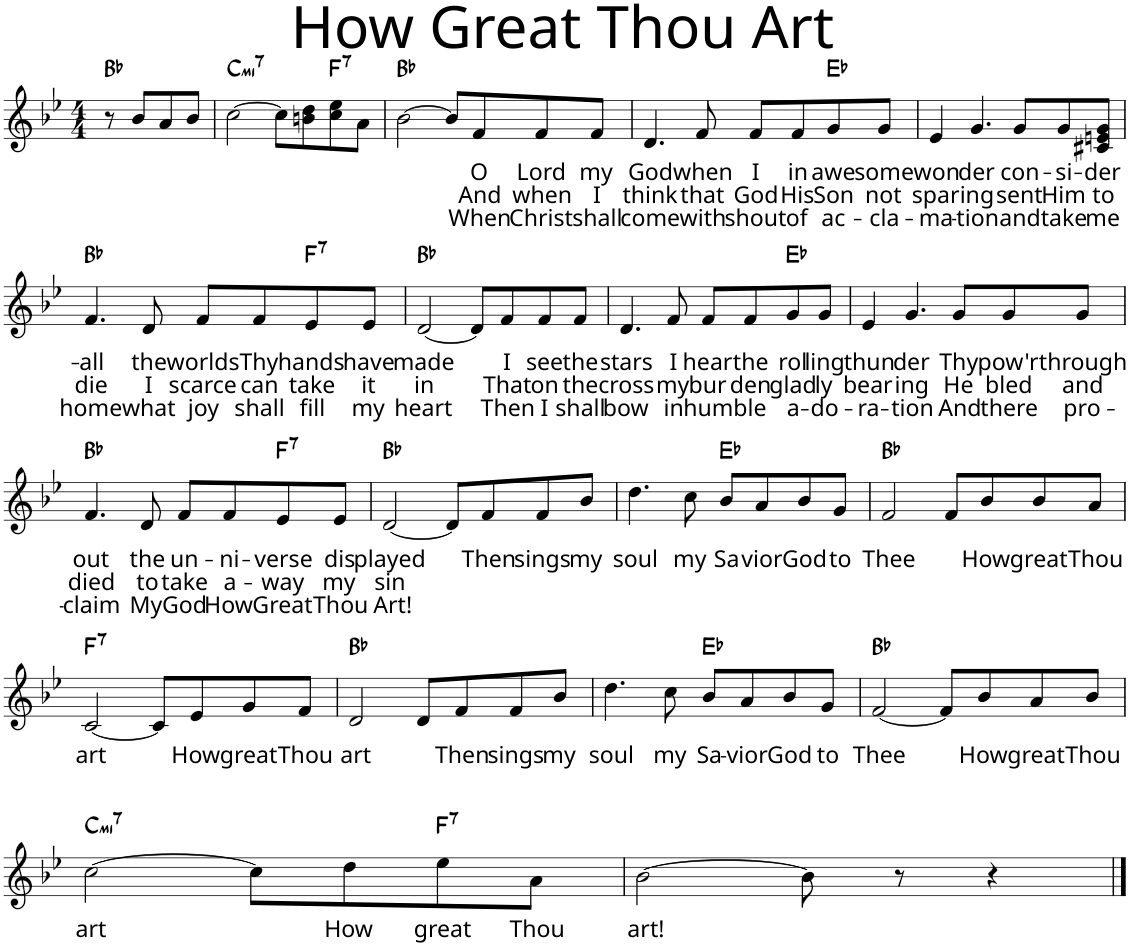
**kern	**text	**text	**text	**harte
*part1	*part1	*part1	*part1	*part1
*staff1	*staff1	*staff1	*staff1	*
*I"Piano	*	*	*	*
*I'Pno	*	*	*	*
*clefG2	*	*	*	*
*k[b-e-]	*	*	*	*
*M4/4	*	*	*	*
=	=	=	=	=
8r	.	.	.	Bb:maj
8b-/L	.	.	.	.
8a/	.	.	.	.
8b-/J	.	.	.	.
=1	=1	=1	=1	=1
!	!	!	!	!LO:H:kt=mi7
[2cc\	.	.	.	C:min7
8cc\L]	.	.	.	.
8bn\ 8dd\	.	.	.	.
!	!	!	!	!LO:H:kt=7
8cc\ 8ee-\	.	.	.	F:7
8a\J	.	.	.	.
=2	=2	=2	=2	=2
[2b-\	.	.	.	Bb:maj
8b-/L]	.	.	.	.
!	!LO:LY:b	!LO:LY:b	!LO:LY:b	!
8f/	O	And	When	.
!	!LO:LY:b	!LO:LY:b	!LO:LY:b	!
8f/	Lord	when	Christ	.
!	!LO:LY:b	!LO:LY:b	!LO:LY:b	!
8f/J	my	I	shall	.
=3	=3	=3	=3	=3
!	!LO:LY:b	!LO:LY:b	!LO:LY:b	!
4.d/	God	think	come	.
!	!LO:LY:b	!LO:LY:b	!LO:LY:b	!
8f/	when	that	with	.
!	!LO:LY:b	!LO:LY:b	!LO:LY:b	!
8f/L	I	God	shout	.
!	!LO:LY:b	!LO:LY:b	!LO:LY:b	!
8f/	in	His	of	.
!	!LO:LY:b	!LO:LY:b	!LO:LY:b	!
8g/	awe-	Son	ac-	Eb:maj
!	!LO:LY:b	!LO:LY:b	!LO:LY:b	!
8g/J	-some	not	-cla-	.
=4	=4	=4	=4	=4
!	!LO:LY:b	!LO:LY:b	!LO:LY:b	!
4e-/	won	spar-	-ma-	.
!	!LO:LY:b	!LO:LY:b	!LO:LY:b	!
4.g/	der	-ing	-tion	.
!	!LO:LY:b	!LO:LY:b	!LO:LY:b	!
8g/L	con-	sent	and	.
!	!LO:LY:b	!LO:LY:b	!LO:LY:b	!
8g/	-si-	Him	take	.
!	!LO:LY:b	!LO:LY:b	!LO:LY:b	!
8c#X/ 8en/ 8g/J	-der-	to	me	.
!!LO:LB:g=z
=5	=5	=5	=5	=5
!	!LO:LY:b	!LO:LY:b	!LO:LY:b	!
4.f/	-all	die	home	Bb:maj
!	!LO:LY:b	!LO:LY:b	!LO:LY:b	!
8d/	the	I	what	.
!	!LO:LY:b	!LO:LY:b	!LO:LY:b	!
8f/L	worlds	scarce	joy	.
!	!LO:LY:b	!LO:LY:b	!LO:LY:b	!
8f/	Thy	can	shall	.
!	!LO:LY:b	!LO:LY:b	!LO:LY:b	!LO:H:kt=7
8e-/	hands	take	fill	F:7
!	!LO:LY:b	!LO:LY:b	!LO:LY:b	!
8e-/J	have	it	my	.
=6	=6	=6	=6	=6
!	!LO:LY:b	!LO:LY:b	!LO:LY:b	!
[2d/	made	in	heart	Bb:maj
8d/L]	.	.	.	.
!	!LO:LY:b	!LO:LY:b	!LO:LY:b	!
8f/	I	That	Then	.
!	!LO:LY:b	!LO:LY:b	!LO:LY:b	!
8f/	see	on	I	.
!	!LO:LY:b	!LO:LY:b	!LO:LY:b	!
8f/J	the	the	shall	.
=7	=7	=7	=7	=7
!	!LO:LY:b	!LO:LY:b	!LO:LY:b	!
4.d/	stars	cross	bow	.
!	!LO:LY:b	!LO:LY:b	!LO:LY:b	!
8f/	I	my	in	.
!	!LO:LY:b	!LO:LY:b	!LO:LY:b	!
8f/L	hear	bur-	hum-	.
!	!LO:LY:b	!LO:LY:b	!LO:LY:b	!
8f/	the	-den	-ble	.
!	!LO:LY:b	!LO:LY:b	!LO:LY:b	!
8g/	rol-	glad-	a-	Eb:maj
!	!LO:LY:b	!LO:LY:b	!LO:LY:b	!
8g/J	-ling	-ly	-do-	.
=8	=8	=8	=8	=8
!	!LO:LY:b	!LO:LY:b	!LO:LY:b	!
4e-/	thun-	bear-	-ra-	.
!	!LO:LY:b	!LO:LY:b	!LO:LY:b	!
4.g/	-der	-ing	-tion	.
!	!LO:LY:b	!LO:LY:b	!LO:LY:b	!
8g/L	Thy	He	And	.
!	!LO:LY:b	!LO:LY:b	!LO:LY:b	!
8g/	pow'r	bled	there	.
!	!LO:LY:b	!LO:LY:b	!LO:LY:b	!
8g/J	through	and	pro-	.
!!LO:LB:g=z
=9	=9	=9	=9	=9
!	!LO:LY:b	!LO:LY:b	!LO:LY:b	!
4.f/	out	died	-claim	Bb:maj
!	!LO:LY:b	!LO:LY:b	!LO:LY:b	!
8d/	the	to	My	.
!	!LO:LY:b	!LO:LY:b	!LO:LY:b	!
8f/L	un-	take	God	.
!	!LO:LY:b	!LO:LY:b	!LO:LY:b	!
8f/	-ni-	a-	How	.
!	!LO:LY:b	!LO:LY:b	!LO:LY:b	!LO:H:kt=7
8e-/	-verse	-way	Great	F:7
!	!LO:LY:b	!LO:LY:b	!LO:LY:b	!
8e-/J	dis-	my	Thou	.
=10	=10	=10	=10	=10
!	!LO:LY:b	!LO:LY:b	!LO:LY:b	!
[2d/	-played	sin	Art!	Bb:maj
8d/L]	.	.	.	.
!	!LO:LY:b	!	!	!
8f/	Then	.	.	.
!	!LO:LY:b	!	!	!
8f/	sings	.	.	.
!	!LO:LY:b	!	!	!
8b-/J	my	.	.	.
=11	=11	=11	=11	=11
!	!LO:LY:b	!	!	!
4.dd\	soul	.	.	.
!	!LO:LY:b	!	!	!
8cc\	my	.	.	.
!	!LO:LY:b	!	!	!
8b-/L	Sa-	.	.	Eb:maj
!	!LO:LY:b	!	!	!
8a/	-vior	.	.	.
!	!LO:LY:b	!	!	!
8b-/	God	.	.	.
!	!LO:LY:b	!	!	!
8g/J	to	.	.	.
=12	=12	=12	=12	=12
!	!LO:LY:b	!	!	!
2f/	Thee	.	.	Bb:maj
8f/L	.	.	.	.
!	!LO:LY:b	!	!	!
8b-/	How	.	.	.
!	!LO:LY:b	!	!	!
8b-/	great	.	.	.
!	!LO:LY:b	!	!	!
8a/J	Thou	.	.	.
!!LO:LB:g=z
=13	=13	=13	=13	=13
!	!LO:LY:b	!	!	!LO:H:kt=7
[2c/	art	.	.	F:7
8c/L]	.	.	.	.
!	!LO:LY:b	!	!	!
8e-/	How	.	.	.
!	!LO:LY:b	!	!	!
8g/	great	.	.	.
!	!LO:LY:b	!	!	!
8f/J	Thou	.	.	.
=14	=14	=14	=14	=14
!	!LO:LY:b	!	!	!
2d/	art	.	.	Bb:maj
8d/L	.	.	.	.
!	!LO:LY:b	!	!	!
8f/	Then	.	.	.
!	!LO:LY:b	!	!	!
8f/	sings	.	.	.
!	!LO:LY:b	!	!	!
8b-/J	my	.	.	.
=15	=15	=15	=15	=15
!	!LO:LY:b	!	!	!
4.dd\	soul	.	.	.
!	!LO:LY:b	!	!	!
8cc\	my	.	.	.
!	!LO:LY:b	!	!	!
8b-/L	Sa-	.	.	Eb:maj
!	!LO:LY:b	!	!	!
8a/	-vior	.	.	.
!	!LO:LY:b	!	!	!
8b-/	God	.	.	.
!	!LO:LY:b	!	!	!
8g/J	to	.	.	.
=16	=16	=16	=16	=16
!	!LO:LY:b	!	!	!
[2f/	Thee	.	.	Bb:maj
8f/L]	.	.	.	.
!	!LO:LY:b	!	!	!
8b-/	How	.	.	.
!	!LO:LY:b	!	!	!
8a/	great	.	.	.
!	!LO:LY:b	!	!	!
8b-/J	Thou	.	.	.
!!LO:LB:g=z
=17	=17	=17	=17	=17
!	!LO:LY:b	!	!	!LO:H:kt=mi7
[2cc\	art	.	.	C:min7
8cc\L]	.	.	.	.
!	!LO:LY:b	!	!	!
8dd\	How	.	.	.
!	!LO:LY:b	!	!	!LO:H:kt=7
8ee-\	great	.	.	F:7
!	!LO:LY:b	!	!	!
8a\J	Thou	.	.	.
=18	=18	=18	=18	=18
!	!LO:LY:b	!	!	!
[2b-\	art!	.	.	.
8b-\]	.	.	.	.
8r	.	.	.	.
4r	.	.	.	.
==	==	==	==	==
*-	*-	*-	*-	*-
